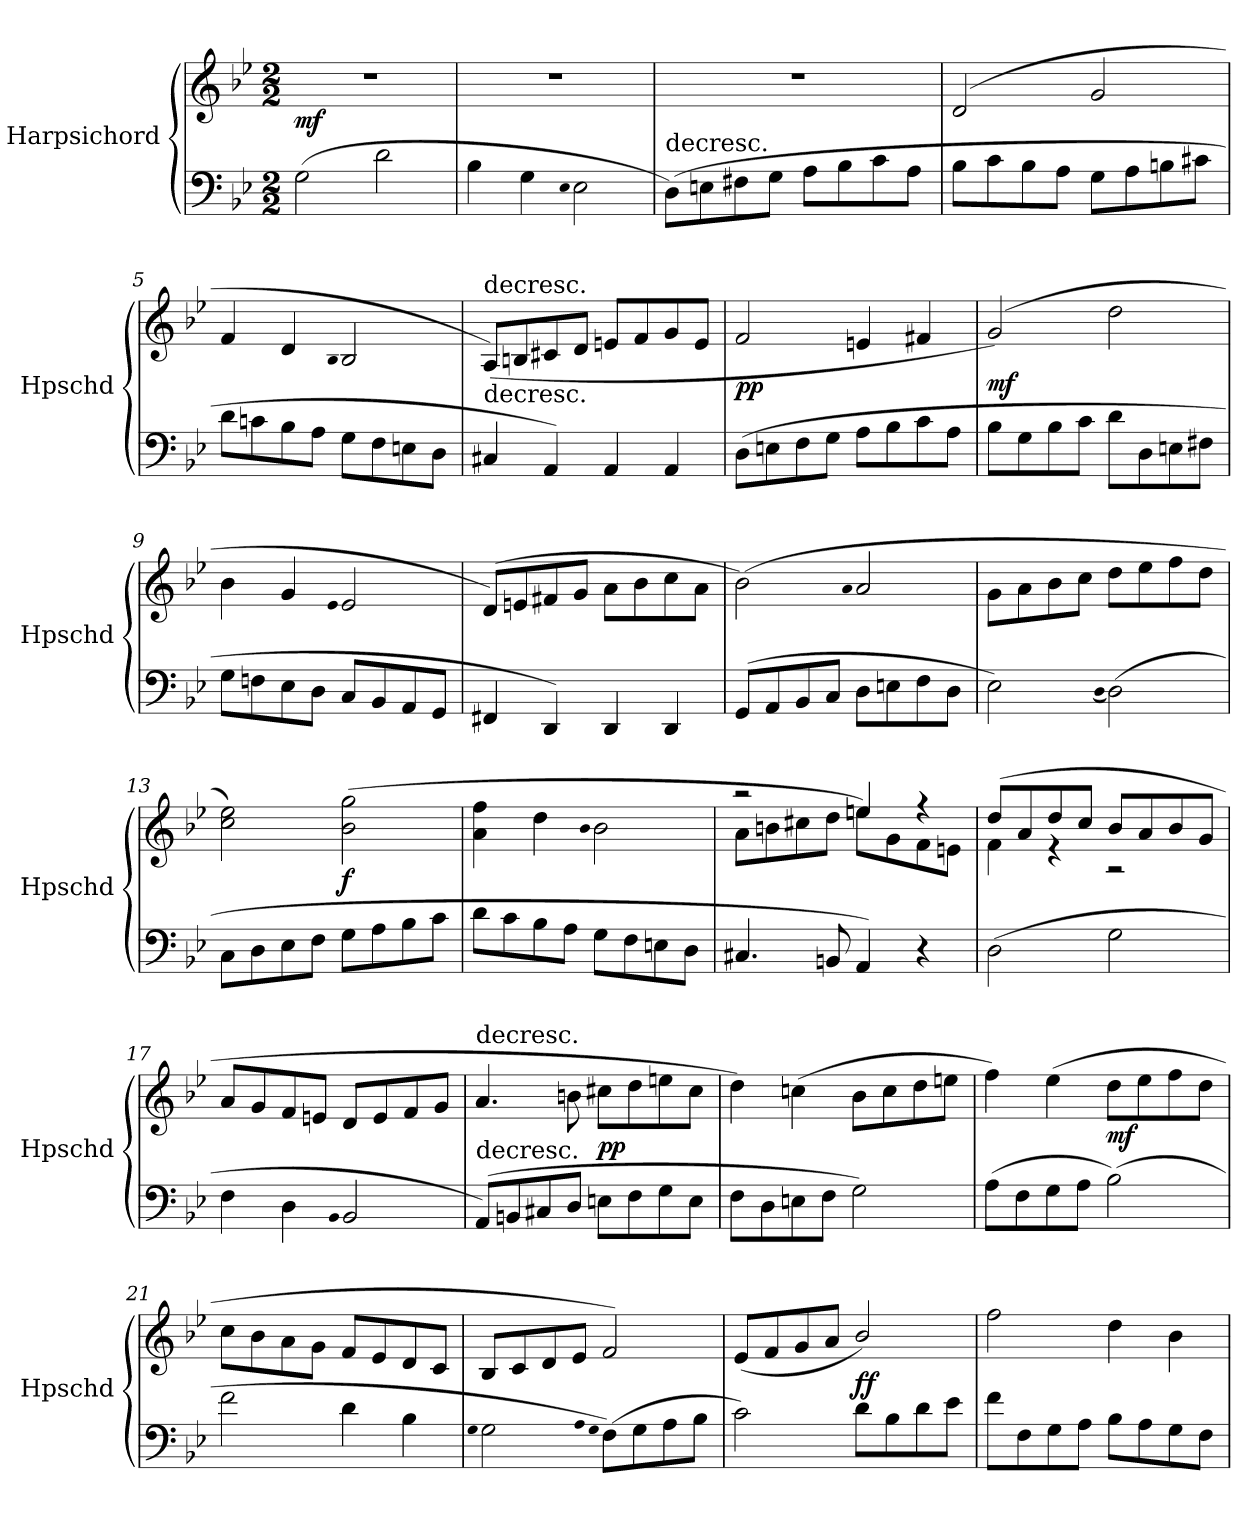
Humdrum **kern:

**kern	**kern	**dynam
*part1	*part1	*part1
*staff2	*staff1	*staff1/2
*I"Harpsichord	*	*
*I'Hpschd	*	*
*clefF4	*clefG2	*
*k[b-e-]	*k[b-e-]	*
*g:	*g:	*
*M2/2	*M2/2	*
*MM160	*MM160	*
=1	=1	=1
(2G\	1r	mf
2d\	.	.
=2	=2	=2
4B-\	1r	.
4G\	.	.
qE-	.	.
2E-\	.	.
=3	=3	=3
!LO:TX:t=decresc.	!	!
(8D\L)	1r	.
8En\	.	.
8F#X\	.	.
8G\J	.	.
8A\L	.	.
8B-\	.	.
8c\	.	.
8A\J	.	.
=4	=4	=4
8B-\L	(2d/	p mf
8c\	.	.
8B-\	.	.
8A\J	.	.
8G\L	2g/	.
8A\	.	.
8Bn\	.	.
8c#X\J	.	.
=5	=5	=5
8d\L	4f/	.
8cn\	.	.
8B-\	4d/	.
8A\J	.	.
.	qB-	.
8G\L	2B-/	.
8F\	.	.
8En\	.	.
8D\J	.	.
=6	=6	=6
!	!LO:TX:t=decresc.	!
!LO:TX:t=decresc.	!	!
4C#X/	(8A/L)	.
.	8Bn/	.
4AA/)	8c#X/	.
.	8d/J	.
4AA/	8en/L	.
.	8f/	.
4AA/	8g/	.
.	8e/J	.
=7	=7	=7
(8D\L	2f/	p p
8En\	.	.
8F\	.	.
8G\J	.	.
8A\L	4en/	.
8B-\	.	.
8c\	4f#X/	.
8A\J	.	.
=8	=8	=8
8B-\L	(2g/)	mf
8G\	.	.
8B-\	.	.
8c\J	.	.
8d\L	2dd\	.
8D\	.	.
8En\	.	.
8F#X\J	.	.
=9	=9	=9
8G\L	4b-\	.
8Fn\	.	.
8E-\	4g/	.
8D\J	.	.
.	qe-	.
8C/L	2e-/	.
8BB-/	.	.
8AA/	.	.
8GG/J	.	.
=10	=10	=10
4FF#X/	(8d/L)	.
.	8en/	.
4DD/)	8f#X/	.
.	8g/J	.
4DD/	8a\L	.
.	8b-\	.
4DD/	8cc\	.
.	8a\J	.
=11	=11	=11
(8GG/L	(2b-\)	.
8AA/	.	.
8BB-/	.	.
8C/J	.	.
.	qa	.
8D\L	2a/	.
8En\	.	.
8F\	.	.
8D\J	.	.
=12	=12	=12
2E-\)	8g\L	.
.	8a\	.
.	8b-\	.
.	8cc\J	.
(qD	.	.
(2D\)	8dd\L	.
.	8ee-\	.
.	8ff\	.
.	8dd\J	.
=13	=13	=13
8C\L	2cc\ 2ee-\)	.
8D\	.	.
8E-\	.	.
8F\J	.	.
8G\L	(2b-\ 2gg\	f
8A\	.	.
8B-\	.	.
8c\J	.	.
=14	=14	=14
8d\L	4a\ 4ff\	.
8c\	.	.
8B-\	4dd\	.
8A\J	.	.
.	qb-	.
8G\L	2b-\	.
8F\	.	.
8En\	.	.
8D\J	.	.
=15	=15	=15
*	*^	*
4.C#X/	2r	8a\L	.
.	.	8bn\	.
.	.	8cc#X\	.
8BBn/	.	8dd\J	.
4AA/)	4een/	8een\L)	.
.	.	8g\	.
4r	4r	8f\	.
.	.	8en\J	.
=16	=16	=16	=16
(2D\	(8dd/L	4f\	mf p
.	8a/	.	.
.	8dd/	4r	.
.	8cc/J	.	.
2G\	8b-/L	2r	.
.	8a/	.	.
.	8b-/	.	.
.	8g/J	.	.
*	*v	*v	*
=17	=17	=17
4F\	8a/L	.
.	8g/	.
4D\	8f/	.
.	8en/J	.
qBB-	.	.
2BB-/	8d/L	.
.	8e/	.
.	8f/	.
.	8g/J	.
=18	=18	=18
!	!LO:TX:t=decresc.	!
!LO:TX:t=decresc.	!	!
(8AA/L)	4.a/	.
8BBn/	.	.
8C#X/	.	.
8D/J	8bn\	.
8En\L	8cc#X\L	p p
8F\	8dd\	.
8G\	8een\	.
8E\J	8cc#\J	.
=19	=19	=19
8F\L	4dd\)	.
8D\	.	.
8En\	(4ccn\	.
8F\J	.	.
2G\)	8b-\L	.
.	8cc\	.
.	8dd\	.
.	8een\J	.
=20	=20	=20
(8A\L	4ff\)	.
8F\	.	.
8G\	(4ee-\	.
8A\J	.	.
(2B-\)	8dd\L	mf
.	8ee-\	.
.	8ff\	.
.	8dd\J	.
=21	=21	=21
2f\	8cc\L	.
.	8b-\	.
.	8a\	.
.	8g\J	.
4d\	8f/L	.
.	8e-/	.
4B-\	8d/	.
.	8c/J	.
=22	=22	=22
qG	.	.
2G\	8B-/L	.
.	8c/	.
.	8d/	.
.	8e-/J	.
qA	.	.
qG	.	.
(8F\L)	2f/)	.
8G\	.	.
8A\	.	.
8B-\J	.	.
=23	=23	=23
2c\)	(8e-/L	.
.	8f/	.
.	8g/	.
.	8a/J	.
8d\L	2b-/)	f f
8B-\	.	.
8d\	.	.
8e-\J	.	.
=24	=24	=24
8f\L	2ff\	.
8F\	.	.
8G\	.	.
8A\J	.	.
8B-\L	4dd\	.
8A\	.	.
8G\	4b-\	.
8F\J	.	.
=	=	=
*-	*-	*-
